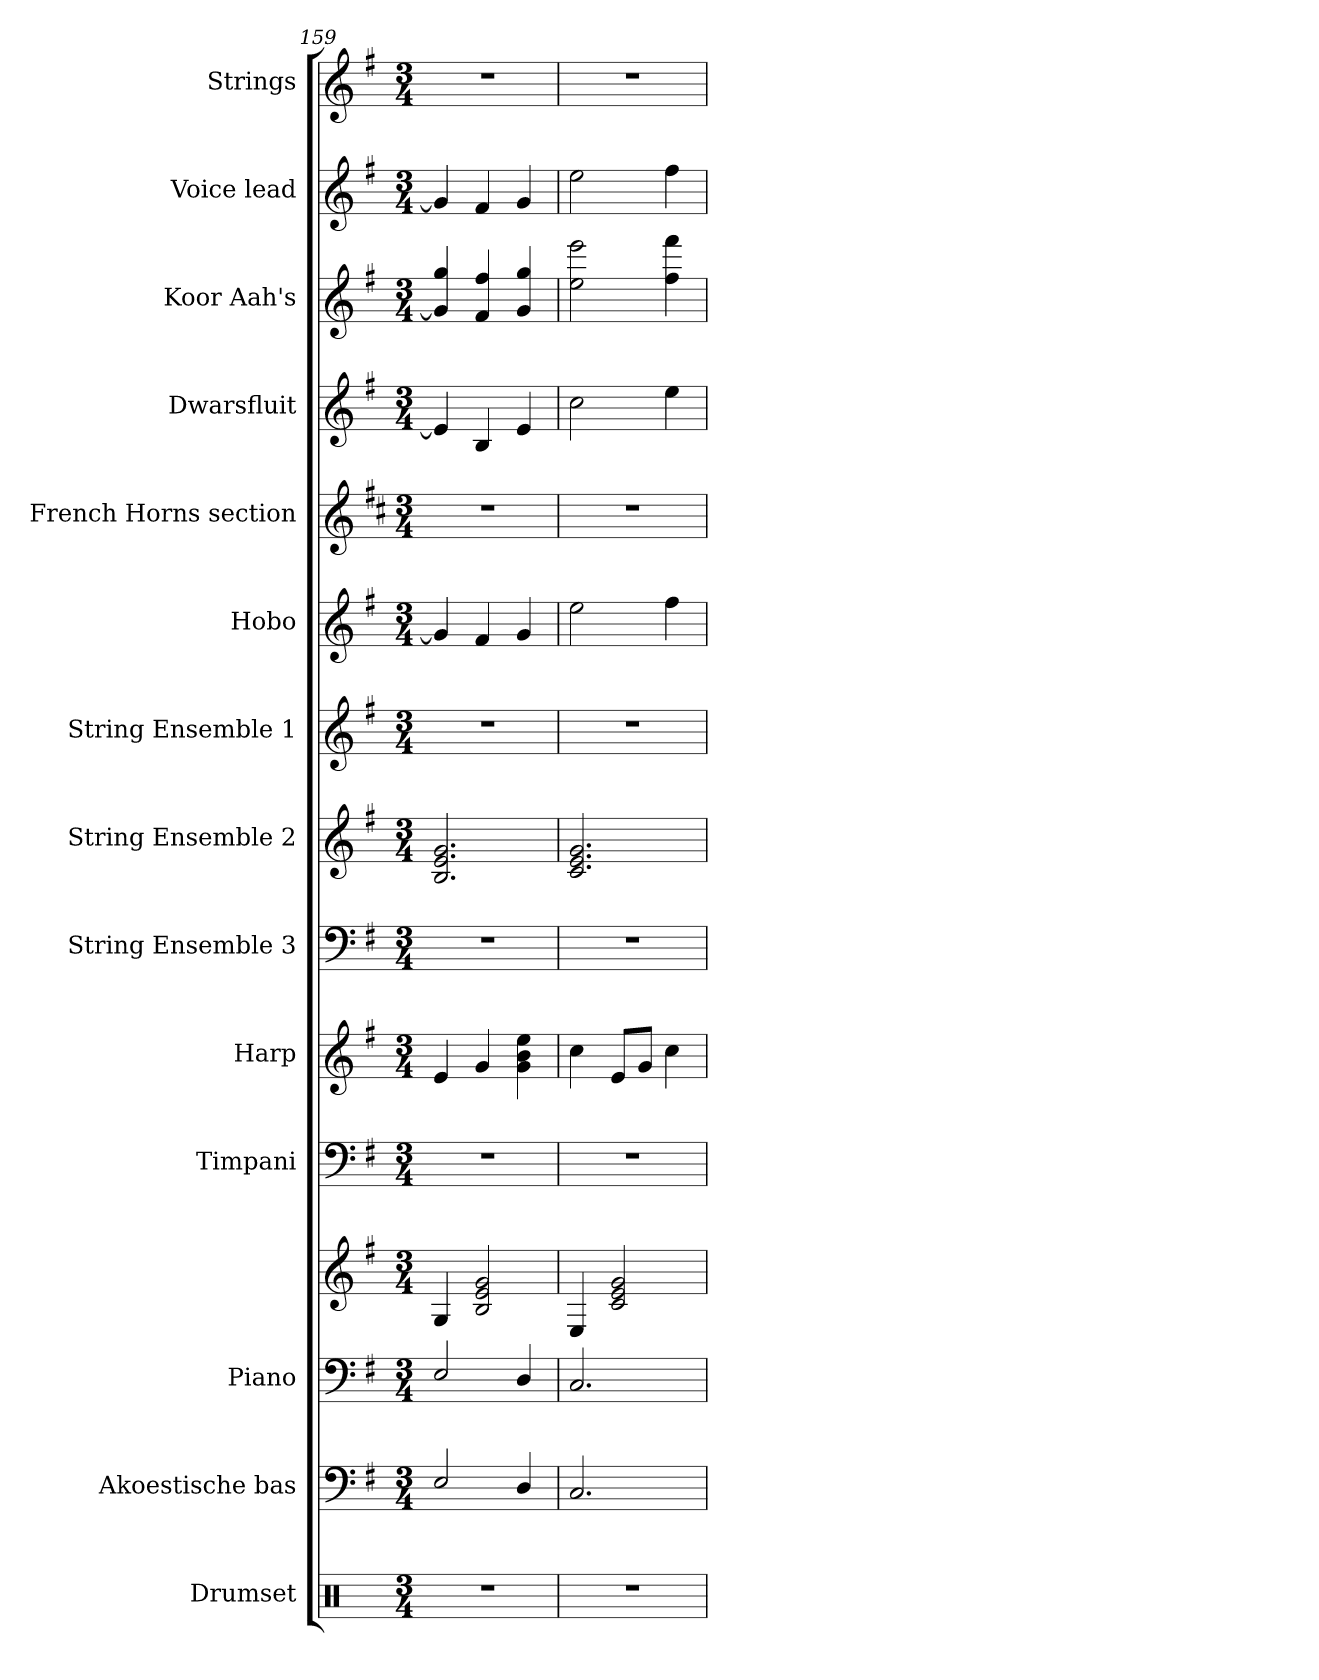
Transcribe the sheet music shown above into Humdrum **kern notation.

**kern	**kern	**kern	**kern	**kern	**kern	**kern	**kern	**kern	**kern	**kern	**kern	**kern	**kern	**kern
*part14	*part13	*part12	*part12	*part11	*part10	*part9	*part8	*part7	*part6	*part5	*part4	*part3	*part2	*part1
*staff15	*staff14	*staff13	*staff12	*staff11	*staff10	*staff9	*staff8	*staff7	*staff6	*staff5	*staff4	*staff3	*staff2	*staff1
*I"Drumset	*I"Akoestische bas	*I"Piano	*	*I"Timpani	*I"Harp	*I"String Ensemble 3	*I"String Ensemble 2	*I"String Ensemble 1	*I"Hobo	*I"French Horns section	*I"Dwarsfluit	*I"Koor Aah's	*I"Voice lead	*I"Strings
*I'D. set	*I'Bas	*I'Piano	*	*I'Timpani	*I'Harp	*I'String Ensemble 3	*I'String Ensemble 2	*I'String Ensemble 1	*I'Hobo	*I'French Horns section	*I'Dwarsfluit	*I'Koor Aah's	*I'Voice lead	*I'Strings
*clefX	*clefF4	*clefF4	*clefG2	*clefF4	*clefG2	*clefF4	*clefG2	*clefG2	*clefG2	*clefG2	*clefG2	*clefG2	*clefG2	*clefG2
*	*ITrd7c12	*	*	*	*	*	*	*	*	*ITrd4c7	*	*	*	*
*k[]	*k[f#]	*k[f#]	*k[f#]	*k[f#]	*k[f#]	*k[f#]	*k[f#]	*k[f#]	*k[f#]	*k[f#]	*k[f#]	*k[f#]	*k[f#]	*k[f#]
*M3/4	*M3/4	*M3/4	*M3/4	*M3/4	*M3/4	*M3/4	*M3/4	*M3/4	*M3/4	*M3/4	*M3/4	*M3/4	*M3/4	*M3/4
=159	=159	=159	=159	=159	=159	=159	=159	=159	=159	=159	=159	=159	=159	=159
2.r	2EE/	2E/	4G/	2.r	4e/	2.r	2.B/ 2.e/ 2.g/	2.r	4g/]	2.r	4e/]	4g/] 4gg/	4g/]	2.r
.	.	.	2B/ 2e/ 2g/	.	4g/	.	.	.	4f#/	.	4B/	4f#/ 4ff#/	4f#/	.
.	4DD/	4D/	.	.	4g\ 4b\ 4ee\	.	.	.	4g/	.	4e/	4g/ 4gg/	4g/	.
!!LO:PB:g=z
=160	=160	=160	=160	=160	=160	=160	=160	=160	=160	=160	=160	=160	=160	=160
2.r	2.CC/	2.C/	4E/	2.r	4cc\	2.r	2.c/ 2.e/ 2.g/	2.r	2ee\	2.r	2cc\	2ee\ 2eee\	2ee\	2.r
.	.	.	2c/ 2e/ 2g/	.	8e/L	.	.	.	.	.	.	.	.	.
.	.	.	.	.	8g/J	.	.	.	.	.	.	.	.	.
.	.	.	.	.	4cc\	.	.	.	4ff#\	.	4ee\	4ff#\ 4fff#\	4ff#\	.
=	=	=	=	=	=	=	=	=	=	=	=	=	=	=
*-	*-	*-	*-	*-	*-	*-	*-	*-	*-	*-	*-	*-	*-	*-
